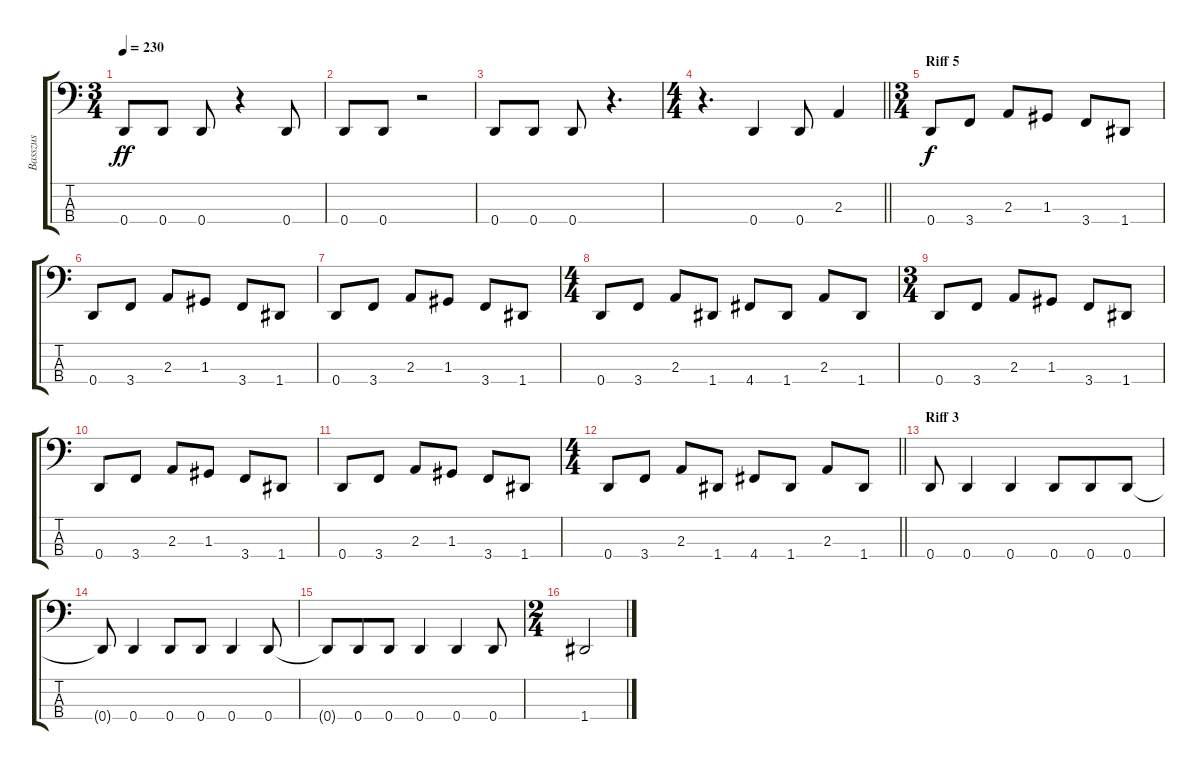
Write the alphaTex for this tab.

\track ("Basszus" "Basszus") {instrument slapbass2}
\staff {score tabs}
\tuning (F2 C2 G1 D1) {hide}
\ts (3 4)
\tempo 230
\clef f4
\ks c
0.4.8{dy ff} 0.4.8 0.4.8 r.4 0.4.8 |
0.4.8 0.4.8 r.2 |
0.4.8 0.4.8 0.4.8 r.4{d} |
\ts (4 4)
\barLineRight lightlight
r.4{d} 0.4.4 0.4.8 2.3.4 |
\ts (3 4)
\section ("" "Riff 5")
0.4.8{dy f} 3.4.8 2.3.8 1.3.8 3.4.8 1.4.8 |
0.4.8 3.4.8 2.3.8 1.3.8 3.4.8 1.4.8 |
0.4.8 3.4.8 2.3.8 1.3.8 3.4.8 1.4.8 |
\ts (4 4)
0.4.8 3.4.8 2.3.8 1.4.8 4.4.8 1.4.8 2.3.8 1.4.8 |
\ts (3 4)
0.4.8 3.4.8 2.3.8 1.3.8 3.4.8 1.4.8 |
0.4.8 3.4.8 2.3.8 1.3.8 3.4.8 1.4.8 |
0.4.8 3.4.8 2.3.8 1.3.8 3.4.8 1.4.8 |
\ts (4 4)
\barLineRight lightlight
0.4.8 3.4.8 2.3.8 1.4.8 4.4.8 1.4.8 2.3.8 1.4.8 |
\section ("" "Riff 3")
0.4.8 0.4.4 0.4.4 0.4.8{beam merge} 0.4.8 0.4.8 |
0.4{t}.8 0.4.4 0.4.8{beam merge} 0.4.8 0.4.4 0.4.8 |
0.4{t}.8 0.4.8{beam merge} 0.4.8 0.4.4 0.4.4 0.4.8 |
\ts (2 4)
1.4.2
